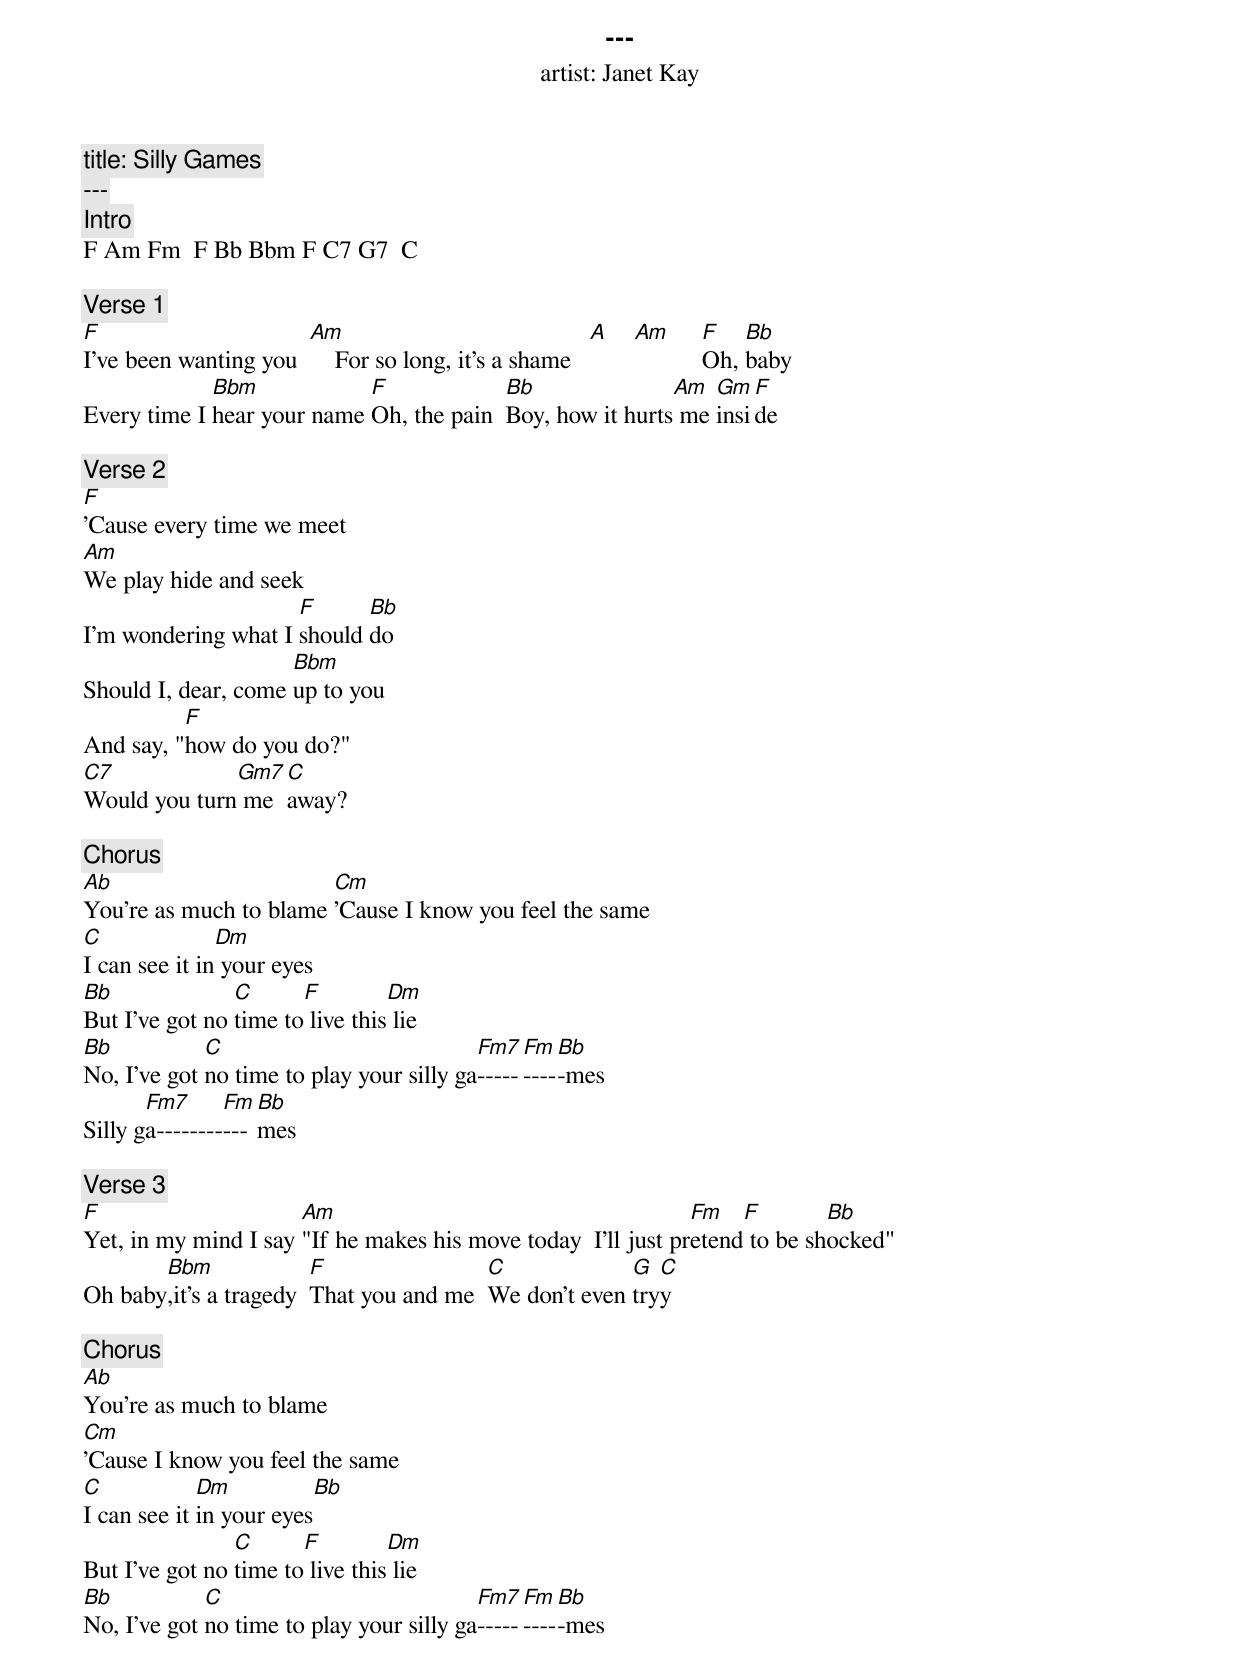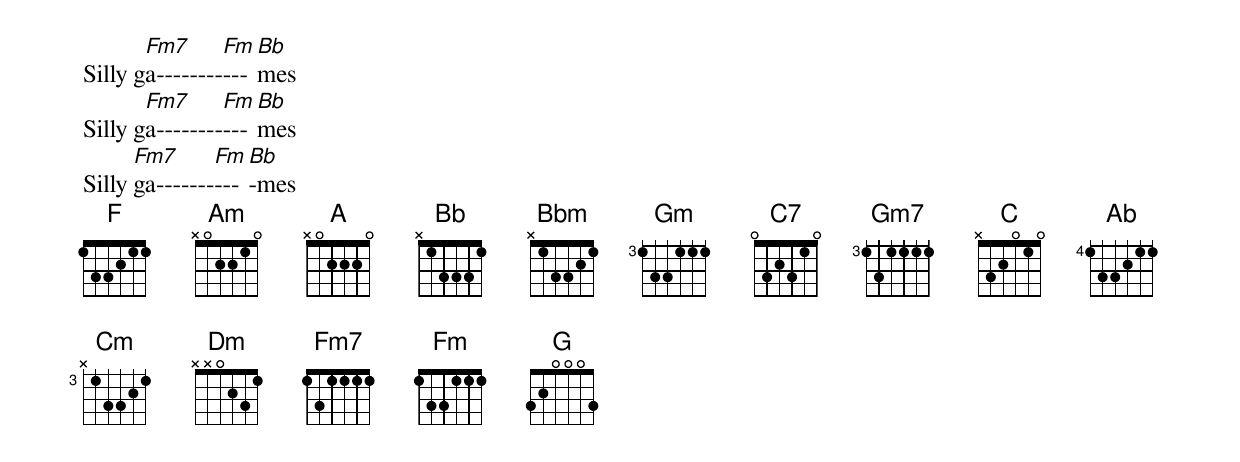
---
artist: Janet Kay
title: Silly Games
---
[Intro]
F Am Fm  F Bb Bbm F C7 G7  C

[Verse 1]
F                      Am                              A   Am	F   Bb
I've been wanting you	   For so long, it's a shame		Oh, baby
             Bbm	    F		  Bb               Am  Gm  F
Every time I hear your name Oh, the pain  Boy, how it hurts me inside

[Verse 2]
F
'Cause every time we meet
Am
We play hide and seek
                     F      Bb
I'm wondering what I should do
                     Bbm
Should I, dear, come up to you
          F
And say, "how do you do?"
C7            Gm7 C
Would you turn me away?

[Chorus]
Ab			Cm
You're as much to blame	'Cause I know you feel the same
C              Dm
I can see it in your eyes
Bb              C      F         Dm
But I've got no time to live this lie
Bb           C                            Fm7  Fm  Bb
No, I've got no time to play your silly ga----------mes
       Fm7      Fm Bb
Silly ga-----------mes

[Verse 3]
F		      Am			               Fm   F        Bb
Yet, in my mind I say "If he makes his move today  I'll just pretend to be shocked"
       Bbm		F		 C             G  C
Oh baby,it's a tragedy	That you and me	 We don't even tryy

[Chorus]
Ab
You're as much to blame
Cm
'Cause I know you feel the same
C            Dm           Bb
I can see it in your eyes
                C      F         Dm
But I've got no time to live this lie
Bb           C                            Fm7  Fm  Bb
No, I've got no time to play your silly ga----------mes
       Fm7      Fm Bb
Silly ga-----------mes
       Fm7      Fm Bb
Silly ga-----------mes
      Fm7      Fm Bb
Silly ga-----------mes
